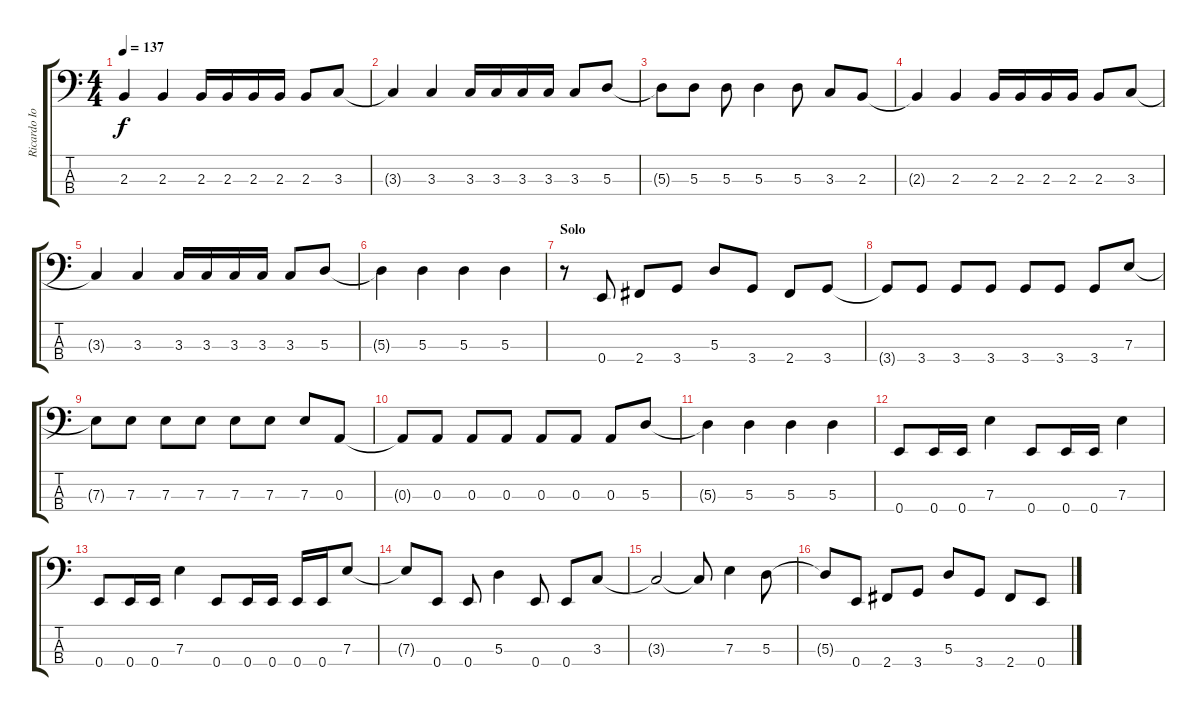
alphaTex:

\track ("Ricardo Iorio (bajo)" "Ricardo Io") {instrument electricbassfinger}
\staff {score tabs}
\tuning (G2 D2 A1 E1) {hide}
\ts (4 4)
\tempo 137
\clef f4
\ks c
2.3{t}.4{dy f} 2.3.4 2.3.16 2.3.16 2.3.16 2.3.16 2.3.8 3.3.8 |
3.3{t}.4 3.3.4 3.3.16 3.3.16 3.3.16 3.3.16 3.3.8 5.3.8 |
5.3{t}.8 5.3.8 5.3.8 5.3.4 5.3.8 3.3.8 2.3.8 |
2.3{t}.4 2.3.4 2.3.16 2.3.16 2.3.16 2.3.16 2.3.8 3.3.8 |
3.3{t}.4 3.3.4 3.3.16 3.3.16 3.3.16 3.3.16 3.3.8 5.3.8 |
5.3{t}.4 5.3.4 5.3.4 5.3.4 |
\section ("" "Solo")
r.8 0.4.8 2.4.8 3.4.8 5.3.8 3.4.8 2.4.8 3.4.8 |
3.4{t}.8 3.4.8 3.4.8 3.4.8 3.4.8 3.4.8 3.4.8 7.3.8 |
7.3{t}.8 7.3.8 7.3.8 7.3.8 7.3.8 7.3.8 7.3.8 0.3.8 |
0.3{t}.8 0.3.8 0.3.8 0.3.8 0.3.8 0.3.8 0.3.8 5.3.8 |
5.3{t}.4 5.3.4 5.3.4 5.3.4 |
0.4.8 0.4.16 0.4.16 7.3.4 0.4.8 0.4.16 0.4.16 7.3.4 |
0.4.8 0.4.16 0.4.16 7.3.4 0.4.8 0.4.16 0.4.16 0.4.16 0.4.16 7.3.8 |
7.3{t}.8 0.4.8 0.4.8 5.3.4 0.4.8 0.4.8 3.3.8 |
3.3{t}.2 3.3{t}.8 7.3.4 5.3.8 |
5.3{t}.8 0.4.8 2.4.8 3.4.8 5.3.8 3.4.8 2.4.8 0.4.8
